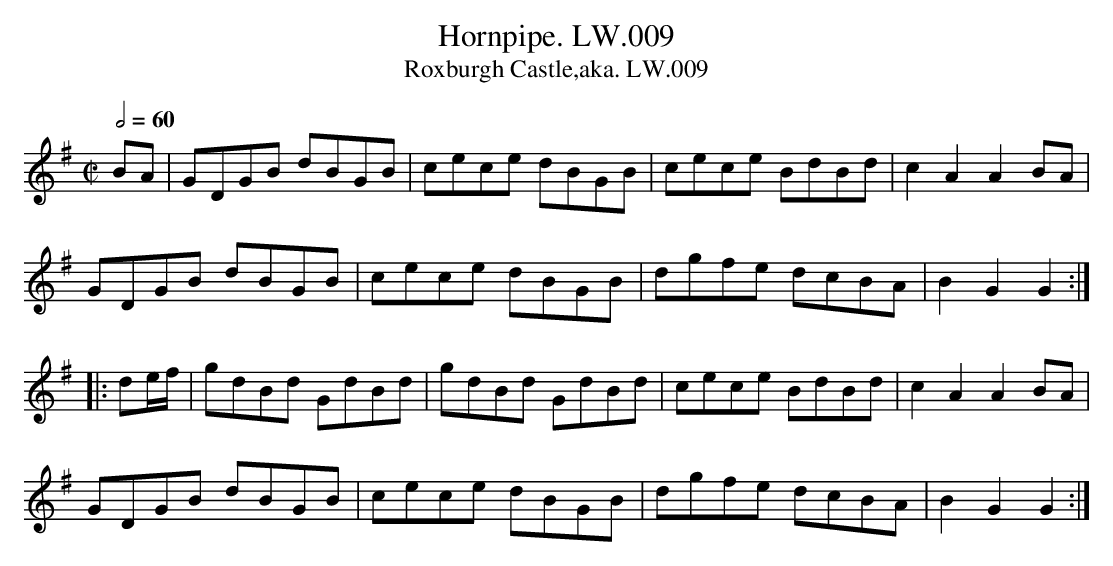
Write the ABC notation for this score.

X:1
T:Hornpipe. LW.009
T:Roxburgh Castle,aka. LW.009
M:C|
L:1/8
Q:2/4=60
K:G
BA | GDGB dBGB | cece dBGB | cece BdBd | c2A2A2 BA |
GDGB dBGB | cece dBGB | dgfe dcBA | B2G2G2:|
|:de/f/ | gdBd GdBd | gdBd GdBd | cece BdBd | c2A2A2 BA |
GDGB dBGB | cece dBGB | dgfe dcBA | B2G2G2:|
